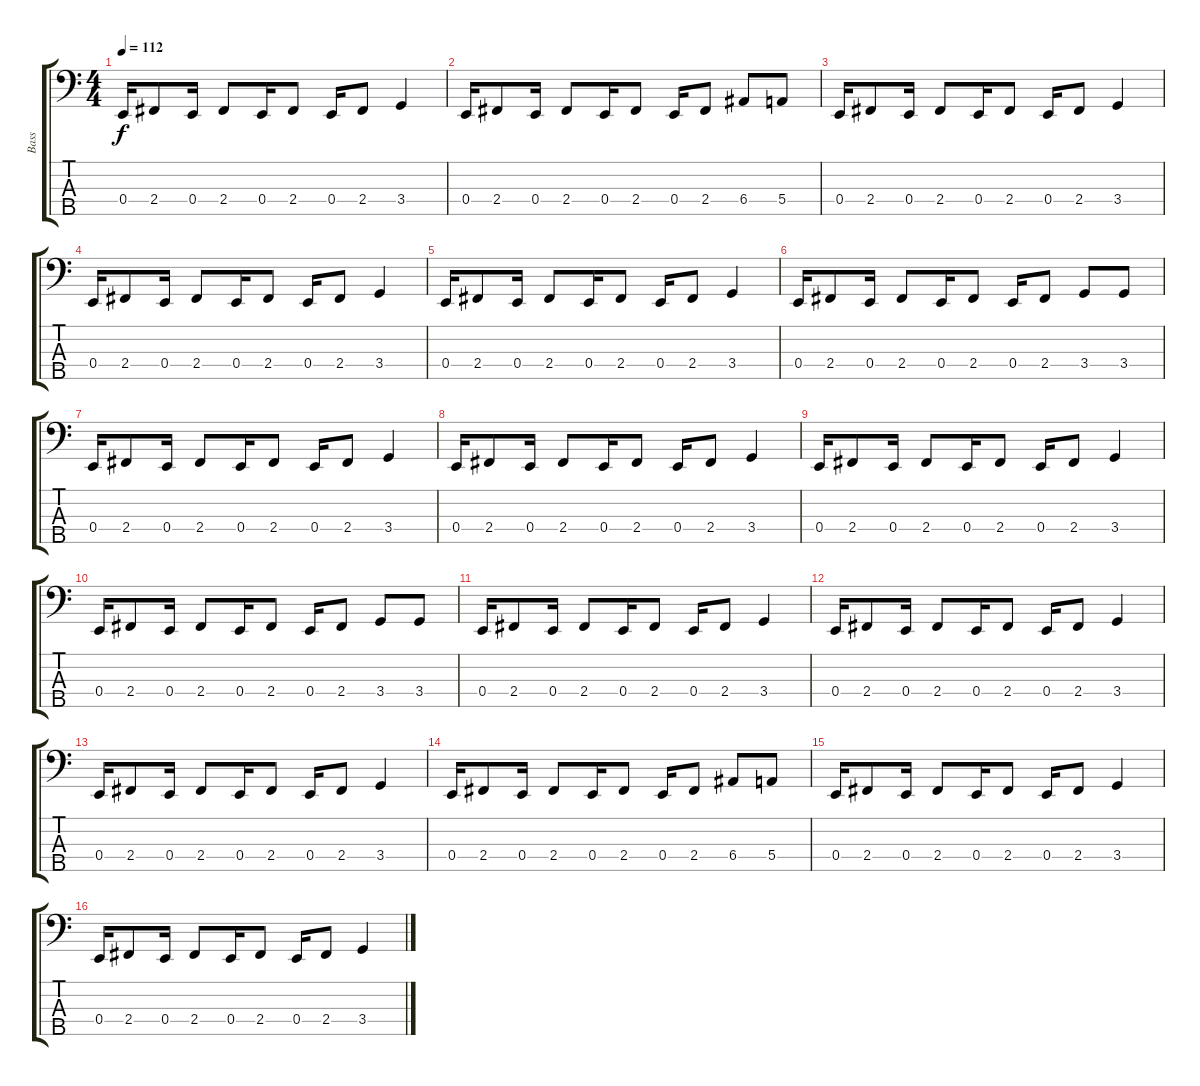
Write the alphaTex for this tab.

\track ("Bass" "Bass") {instrument electricbassfinger}
\staff {score tabs}
\tuning (G2 D2 A1 E1 B0) {hide}
\ts (4 4)
\tempo 112
\clef f4
\ks c
0.4.16{dy f} 2.4.8 0.4.16 2.4.8 0.4.16 2.4.8 0.4.16 2.4.8 3.4.4 |
0.4.16 2.4.8 0.4.16 2.4.8 0.4.16 2.4.8 0.4.16 2.4.8 6.4.8 5.4.8 |
0.4.16 2.4.8 0.4.16 2.4.8 0.4.16 2.4.8 0.4.16 2.4.8 3.4.4 |
0.4.16 2.4.8 0.4.16 2.4.8 0.4.16 2.4.8 0.4.16 2.4.8 3.4.4 |
0.4.16 2.4.8 0.4.16 2.4.8 0.4.16 2.4.8 0.4.16 2.4.8 3.4.4 |
0.4.16 2.4.8 0.4.16 2.4.8 0.4.16 2.4.8 0.4.16 2.4.8 3.4.8 3.4.8 |
0.4.16 2.4.8 0.4.16 2.4.8 0.4.16 2.4.8 0.4.16 2.4.8 3.4.4 |
0.4.16 2.4.8 0.4.16 2.4.8 0.4.16 2.4.8 0.4.16 2.4.8 3.4.4 |
0.4.16 2.4.8 0.4.16 2.4.8 0.4.16 2.4.8 0.4.16 2.4.8 3.4.4 |
0.4.16 2.4.8 0.4.16 2.4.8 0.4.16 2.4.8 0.4.16 2.4.8 3.4.8 3.4.8 |
0.4.16 2.4.8 0.4.16 2.4.8 0.4.16 2.4.8 0.4.16 2.4.8 3.4.4 |
0.4.16 2.4.8 0.4.16 2.4.8 0.4.16 2.4.8 0.4.16 2.4.8 3.4.4 |
0.4.16 2.4.8 0.4.16 2.4.8 0.4.16 2.4.8 0.4.16 2.4.8 3.4.4 |
0.4.16 2.4.8 0.4.16 2.4.8 0.4.16 2.4.8 0.4.16 2.4.8 6.4.8 5.4.8 |
0.4.16 2.4.8 0.4.16 2.4.8 0.4.16 2.4.8 0.4.16 2.4.8 3.4.4 |
0.4.16 2.4.8 0.4.16 2.4.8 0.4.16 2.4.8 0.4.16 2.4.8 3.4.4
